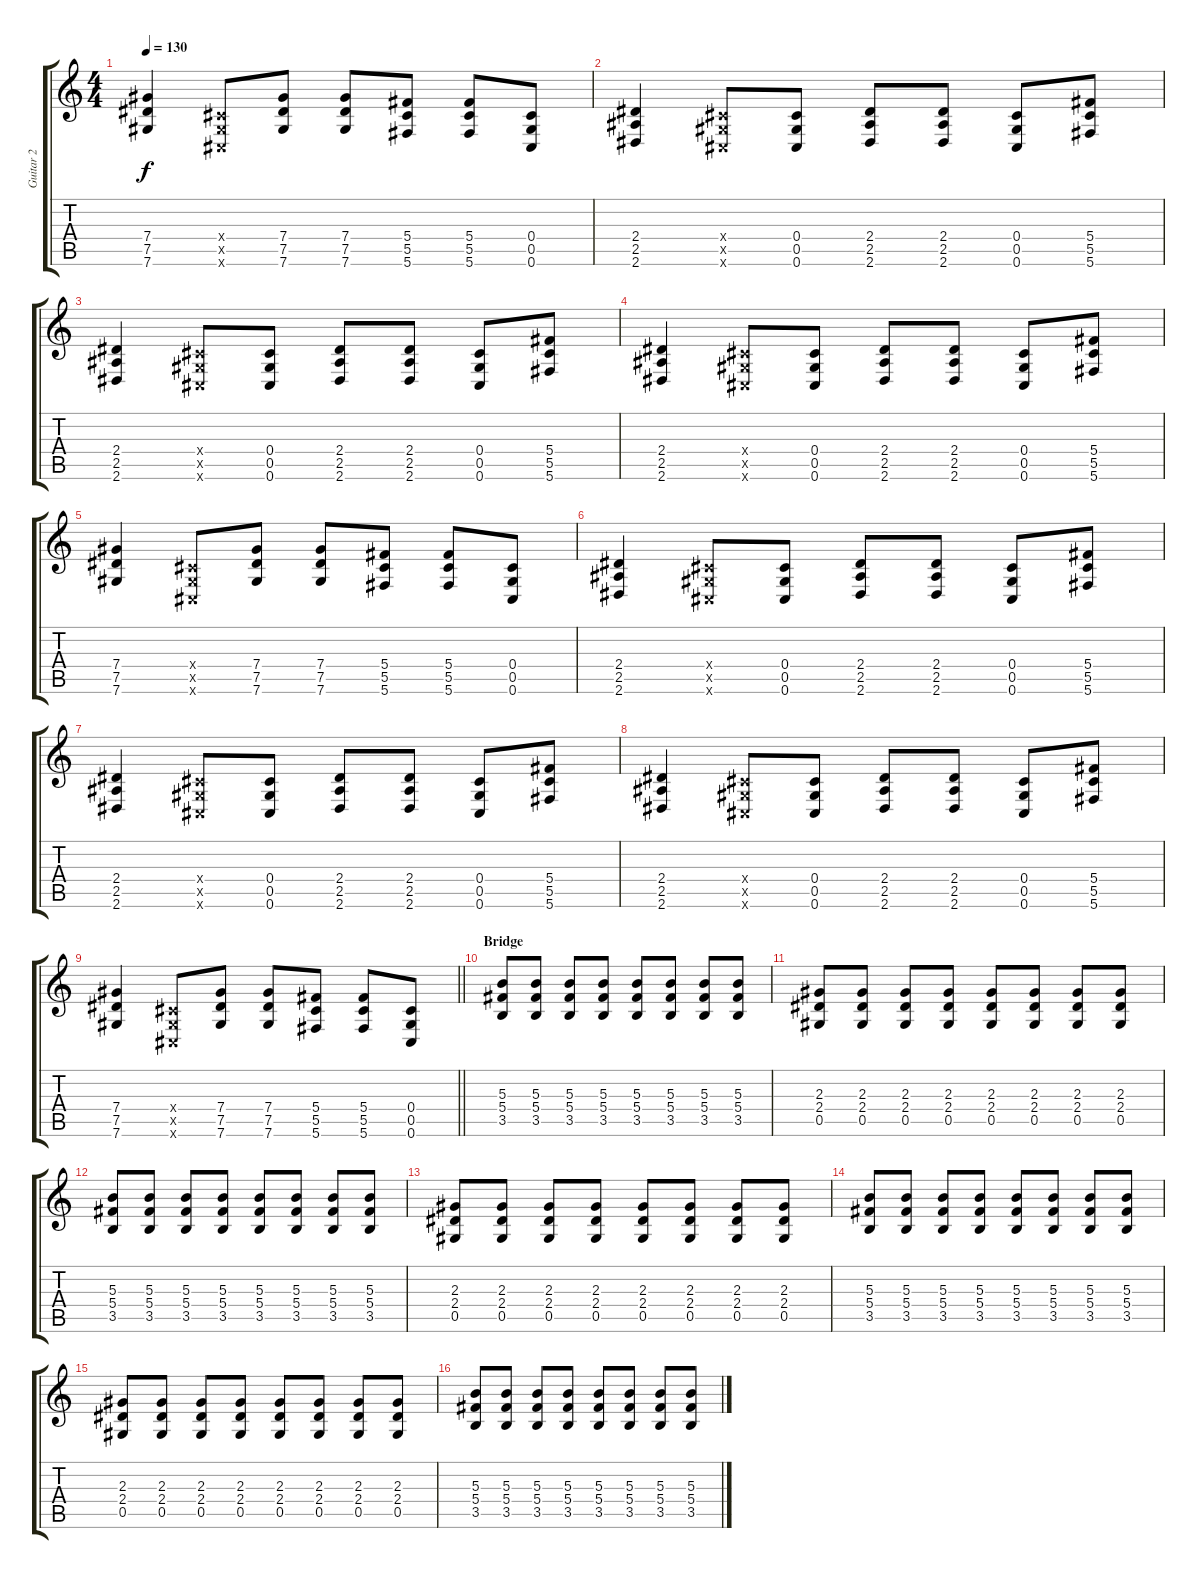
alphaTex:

\track ("Guitar 2" "Guitar 2") {instrument distortionguitar}
\staff {score tabs}
\tuning (Eb4 Bb3 Gb3 Db3 Ab2 Db2) {hide}
\ts (4 4)
\tempo 130
\clef g2
\ks c
(7.4 7.5 7.6).4{dy f} (0.4{x} 0.5{x} 0.6{x}).8 (7.4 7.5 7.6).8 (7.4 7.5 7.6).8 (5.4 5.5 5.6).8 (5.4 5.5 5.6).8 (0.4 0.5 0.6).8 |
(2.4 2.5 2.6).4 (0.4{x} 0.5{x} 0.6{x}).8 (0.4 0.5 0.6).8 (2.4 2.5 2.6).8 (2.4 2.5 2.6).8 (0.4 0.5 0.6).8 (5.4 5.5 5.6).8 |
(2.4 2.5 2.6).4 (0.4{x} 0.5{x} 0.6{x}).8 (0.4 0.5 0.6).8 (2.4 2.5 2.6).8 (2.4 2.5 2.6).8 (0.4 0.5 0.6).8 (5.4 5.5 5.6).8 |
(2.4 2.5 2.6).4 (0.4{x} 0.5{x} 0.6{x}).8 (0.4 0.5 0.6).8 (2.4 2.5 2.6).8 (2.4 2.5 2.6).8 (0.4 0.5 0.6).8 (5.4 5.5 5.6).8 |
(7.4 7.5 7.6).4 (0.4{x} 0.5{x} 0.6{x}).8 (7.4 7.5 7.6).8 (7.4 7.5 7.6).8 (5.4 5.5 5.6).8 (5.4 5.5 5.6).8 (0.4 0.5 0.6).8 |
(2.4 2.5 2.6).4 (0.4{x} 0.5{x} 0.6{x}).8 (0.4 0.5 0.6).8 (2.4 2.5 2.6).8 (2.4 2.5 2.6).8 (0.4 0.5 0.6).8 (5.4 5.5 5.6).8 |
(2.4 2.5 2.6).4 (0.4{x} 0.5{x} 0.6{x}).8 (0.4 0.5 0.6).8 (2.4 2.5 2.6).8 (2.4 2.5 2.6).8 (0.4 0.5 0.6).8 (5.4 5.5 5.6).8 |
(2.4 2.5 2.6).4 (0.4{x} 0.5{x} 0.6{x}).8 (0.4 0.5 0.6).8 (2.4 2.5 2.6).8 (2.4 2.5 2.6).8 (0.4 0.5 0.6).8 (5.4 5.5 5.6).8 |
\barLineRight lightlight
(7.4 7.5 7.6).4 (0.4{x} 0.5{x} 0.6{x}).8 (7.4 7.5 7.6).8 (7.4 7.5 7.6).8 (5.4 5.5 5.6).8 (5.4 5.5 5.6).8 (0.4 0.5 0.6).8 |
\section ("" "Bridge")
(5.3 5.4 3.5).8 (5.3 5.4 3.5).8 (5.3 5.4 3.5).8 (5.3 5.4 3.5).8 (5.3 5.4 3.5).8 (5.3 5.4 3.5).8 (5.3 5.4 3.5).8 (5.3 5.4 3.5).8 |
(2.3 2.4 0.5).8 (2.3 2.4 0.5).8 (2.3 2.4 0.5).8 (2.3 2.4 0.5).8 (2.3 2.4 0.5).8 (2.3 2.4 0.5).8 (2.3 2.4 0.5).8 (2.3 2.4 0.5).8 |
(5.3 5.4 3.5).8 (5.3 5.4 3.5).8 (5.3 5.4 3.5).8 (5.3 5.4 3.5).8 (5.3 5.4 3.5).8 (5.3 5.4 3.5).8 (5.3 5.4 3.5).8 (5.3 5.4 3.5).8 |
(2.3 2.4 0.5).8 (2.3 2.4 0.5).8 (2.3 2.4 0.5).8 (2.3 2.4 0.5).8 (2.3 2.4 0.5).8 (2.3 2.4 0.5).8 (2.3 2.4 0.5).8 (2.3 2.4 0.5).8 |
(5.3 5.4 3.5).8 (5.3 5.4 3.5).8 (5.3 5.4 3.5).8 (5.3 5.4 3.5).8 (5.3 5.4 3.5).8 (5.3 5.4 3.5).8 (5.3 5.4 3.5).8 (5.3 5.4 3.5).8 |
(2.3 2.4 0.5).8 (2.3 2.4 0.5).8 (2.3 2.4 0.5).8 (2.3 2.4 0.5).8 (2.3 2.4 0.5).8 (2.3 2.4 0.5).8 (2.3 2.4 0.5).8 (2.3 2.4 0.5).8 |
(5.3 5.4 3.5).8 (5.3 5.4 3.5).8 (5.3 5.4 3.5).8 (5.3 5.4 3.5).8 (5.3 5.4 3.5).8 (5.3 5.4 3.5).8 (5.3 5.4 3.5).8 (5.3 5.4 3.5).8
